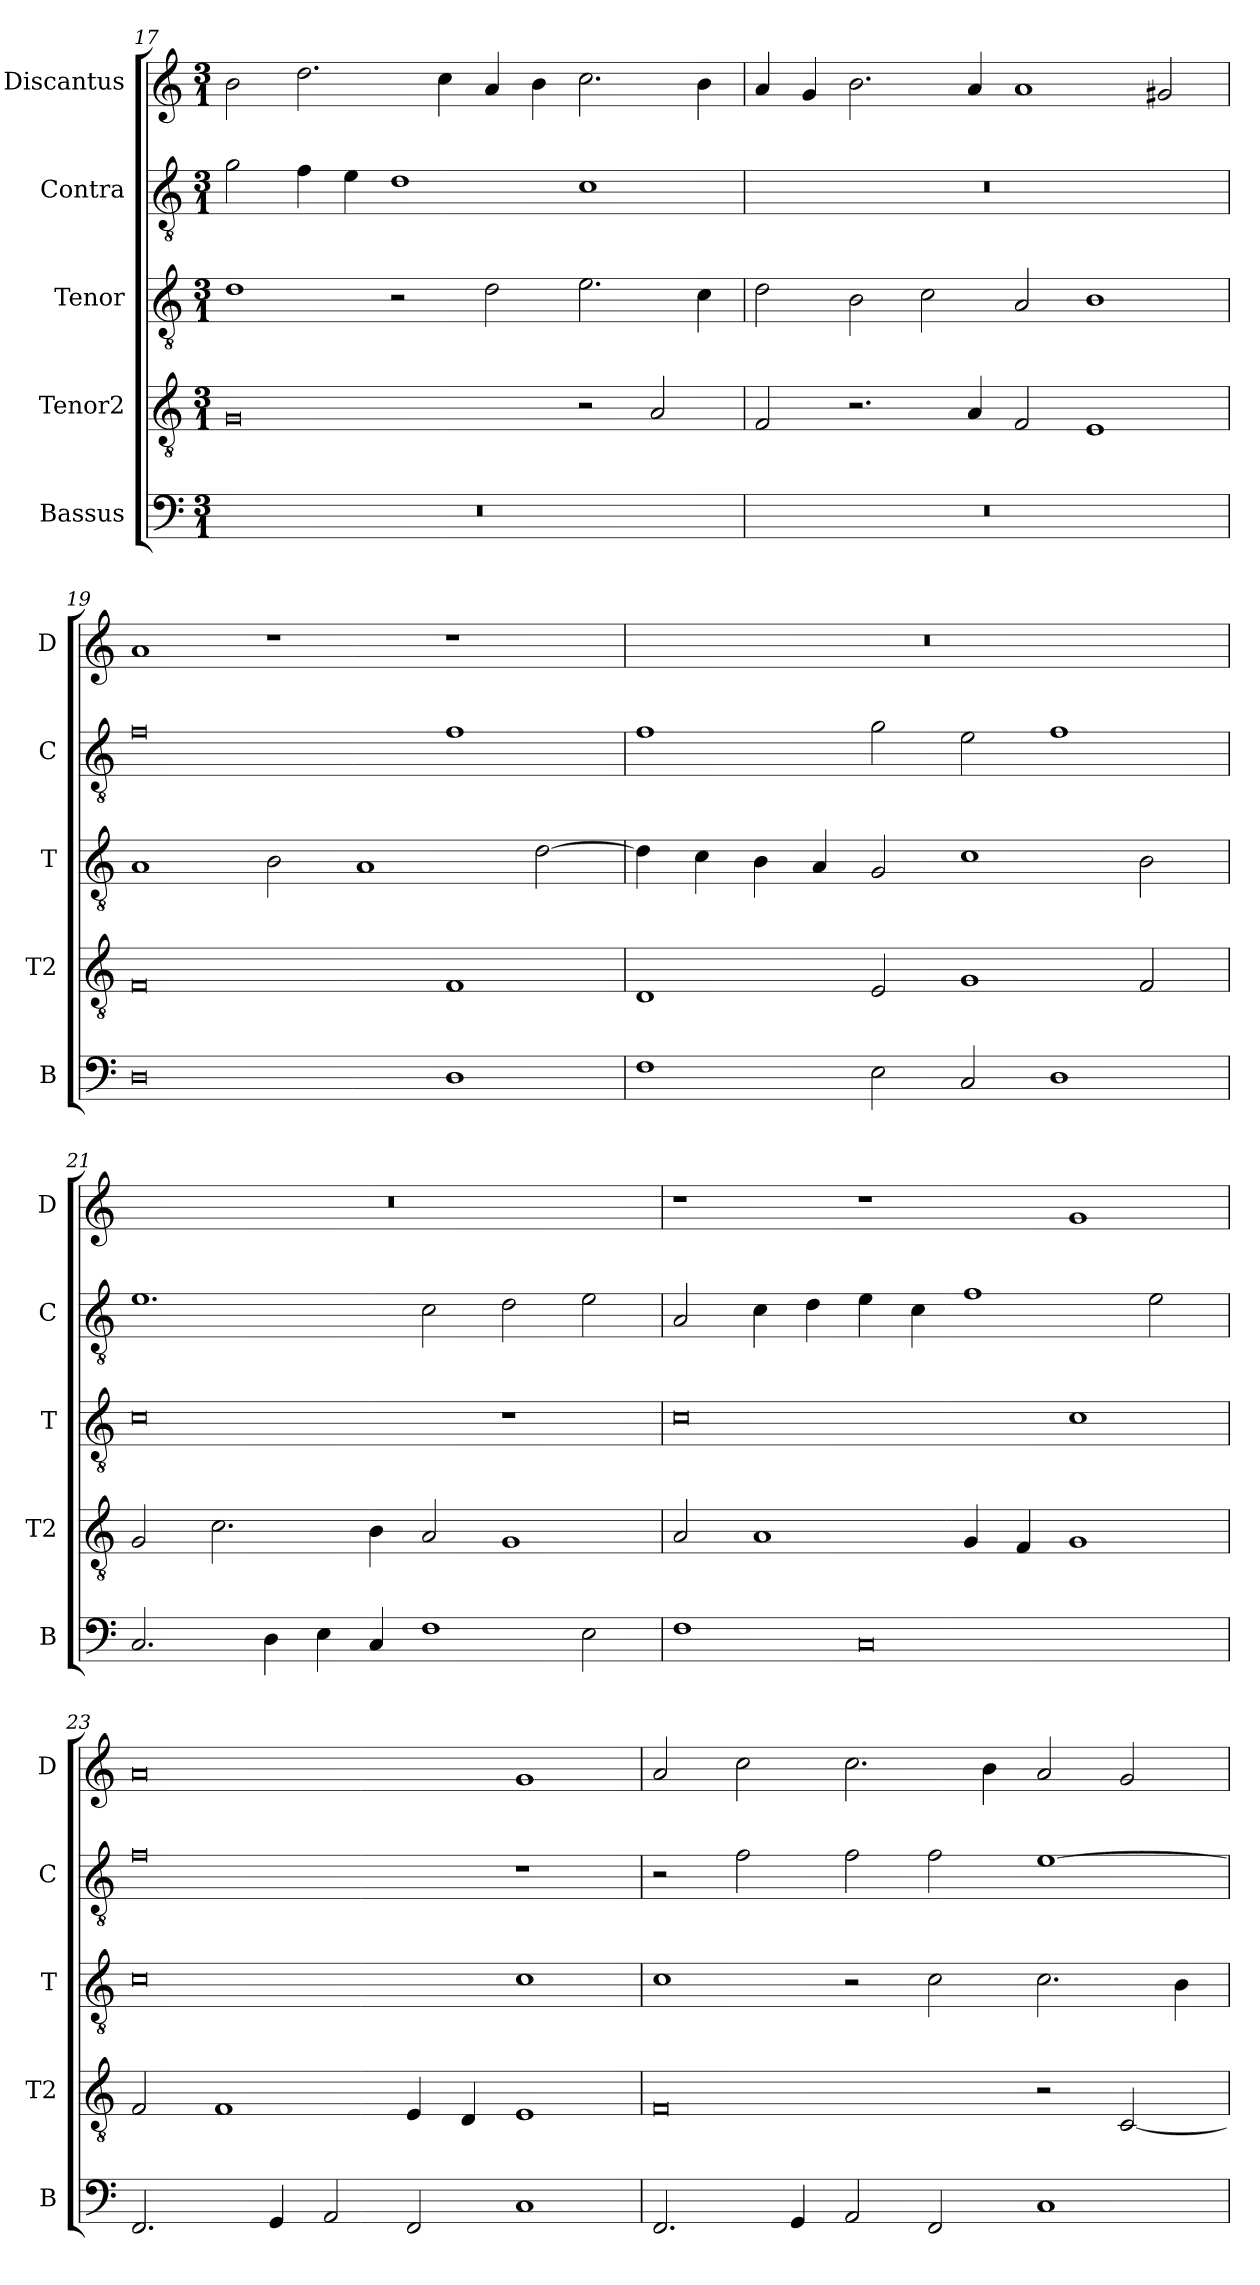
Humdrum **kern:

**kern	**kern	**kern	**kern	**kern
*part5	*part4	*part3	*part2	*part1
*staff5	*staff4	*staff3	*staff2	*staff1
*I"Bassus	*I"Tenor2	*I"Tenor	*I"Contra	*I"Discantus
*I'B	*I'T2	*I'T	*I'C	*I'D
*clefF4	*clefGv2	*clefGv2	*clefGv2	*clefG2
*k[]	*k[]	*k[]	*k[]	*k[]
*M3/1	*M3/1	*M3/1	*M3/1	*M3/1
=17	=17	=17	=17	=17
0.r	0G	1d	2g\	2b\
.	.	.	4f\	2.dd\
.	.	.	4e\	.
.	.	2r	1d	.
.	.	.	.	4cc\
.	.	2d\	.	4a/
.	.	.	.	4b\
.	2r	2.e\	1c	2.cc\
.	2A/	.	.	.
.	.	4c\	.	4b\
=18	=18	=18	=18	=18
0.r	2F/	2d\	0.r	4a/
.	.	.	.	4g/
.	2.r	2B\	.	2.b\
.	.	2c\	.	.
.	4A/	.	.	4a/
.	2F/	2A/	.	1a
.	1E	1B	.	.
.	.	.	.	2g#X/
=19	=19	=19	=19	=19
0D	0F	1A	0f	1a
.	.	2B\	.	1r
.	.	1A	.	.
1D	1F	.	1f	1r
.	.	[2d\	.	.
=20	=20	=20	=20	=20
1F	1D	4d\]	1f	0.r
.	.	4c\	.	.
.	.	4B\	.	.
.	.	4A/	.	.
2E\	2E/	2G/	2g\	.
2C/	1G	1c	2e\	.
1D	.	.	1f	.
.	2F/	2B\	.	.
=21	=21	=21	=21	=21
2.C/	2G/	0c	1.e	0.r
.	2.c\	.	.	.
4D\	.	.	.	.
4E\	.	.	.	.
4C/	4B\	.	.	.
1F	2A/	.	2c\	.
.	1G	1r	2d\	.
2E\	.	.	2e\	.
=22	=22	=22	=22	=22
1F	2A/	0c	2A/	1r
.	1A	.	4c\	.
.	.	.	4d\	.
0C	.	.	4e\	1r
.	.	.	4c\	.
.	4G/	.	1f	.
.	4F/	.	.	.
.	1G	1c	.	1g
.	.	.	2e\	.
=23	=23	=23	=23	=23
2.FF/	2F/	0c	0f	0a
.	1F	.	.	.
4GG/	.	.	.	.
2AA/	.	.	.	.
2FF/	4E/	.	.	.
.	4D/	.	.	.
1C	1E	1c	1r	1g
=24	=24	=24	=24	=24
2.FF/	0F	1c	2r	2a/
.	.	.	2f\	2cc\
4GG/	.	.	.	.
2AA/	.	2r	2f\	2.cc\
2FF/	.	2c\	2f\	.
.	.	.	.	4b\
1C	2r	2.c\	[1e	2a/
.	[2C/	.	.	2g/
.	.	4B\	.	.
=	=	=	=	=
*-	*-	*-	*-	*-
